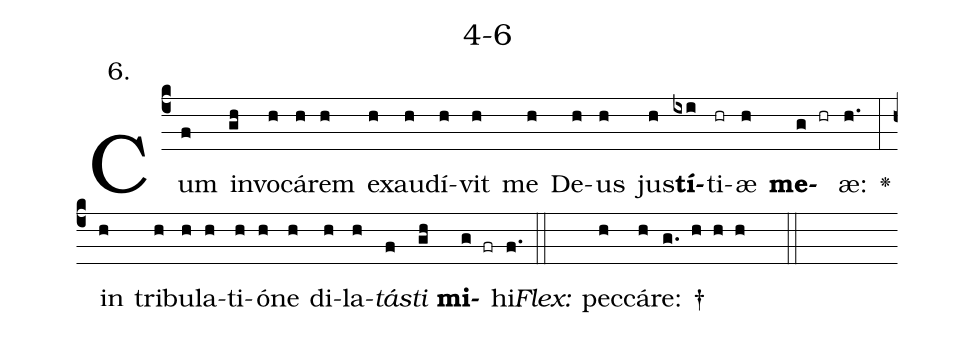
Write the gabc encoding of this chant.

name: 4-6;
annotation: 6.;
%%
(c4)Cum(f) in(gh)vo(h)cá(h)rem(h) ex(h)au(h)dí(h)vit(h) me(h) De(h)us(h) jus(h)<b>tí</b>(ixi)ti(hr)æ(h) <b>me</b>(g hr)æ:(h.) <v>\greheightstar</v>(:) in(h) tri(h)bu(h)la(h)ti(h)ó(h)ne(h) di(h)la(h)<i>tás</i>(f)<i>ti</i>(gh) <b>mi</b>(g fr)hi.(f.) (::)
<i>Flex:</i>()  pec(h)cá(h)re: †(g. h h h  ::)

%E(h) u(h) o(f) u(gh) a(g) e.(f.) (::)
